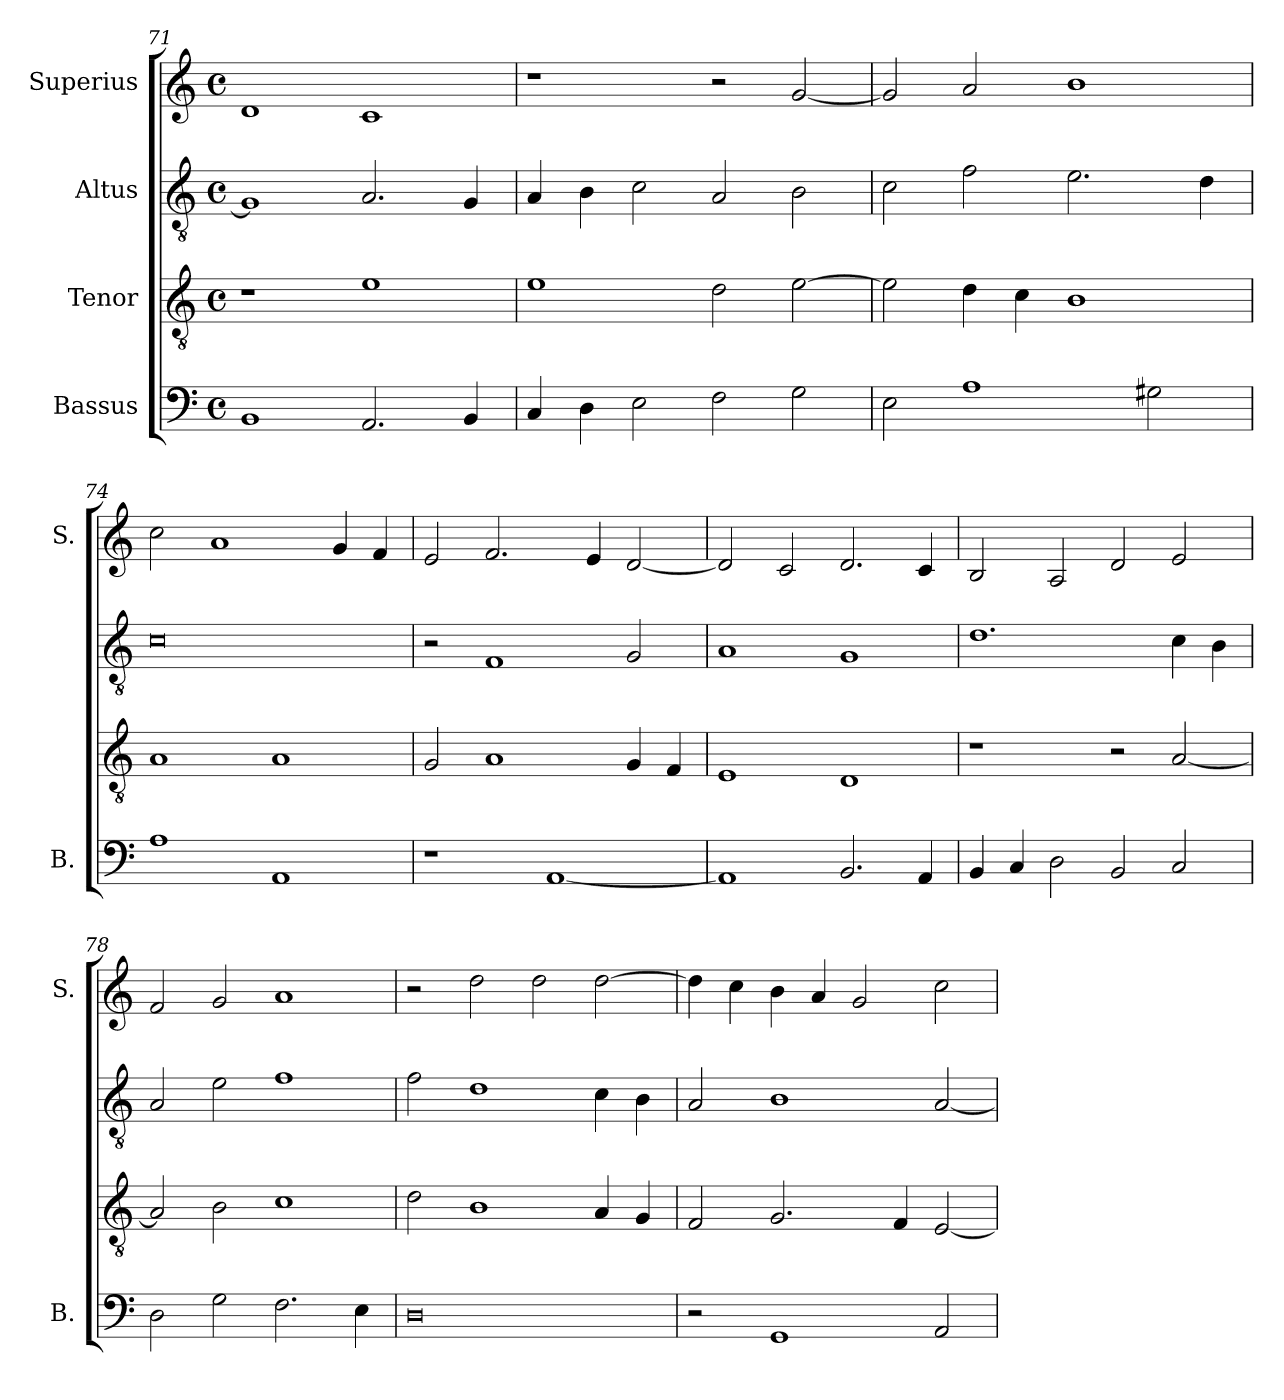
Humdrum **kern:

**kern	**kern	**kern	**kern
*part4	*part3	*part2	*part1
*staff4	*staff3	*staff2	*staff1
*I"Bassus	*I"Tenor	*I"Altus	*I"Superius
*I'B.	*	*	*I'S.
*clefF4	*clefGv2	*clefGv2	*clefG2
*	*ITrd7c12	*ITrd7c12	*
*k[]	*k[]	*k[]	*k[]
*C:	*C:	*C:	*C:
*M4/4	*M4/4	*M4/4	*M4/4
*met(c)	*met(c)	*met(c)	*met(c)
=71	=71	=71	=71
1BBi	1r	1GGi]	1di
2.AAi/	1Ei	2.AAi/	1ci
4BBi/	.	4GGi/	.
=72	=72	=72	=72
4Ci/	1Ei	4AAi/	1r
4Di\	.	4BBi\	.
2Ei\	.	2Ci\	.
2Fi\	2Di\	2AAi/	2r
2Gi\	[>2Ei\	2BBi\	[<2gi/
=73	=73	=73	=73
2Ei\	2Ei\]	2Ci\	2gi/]
1Ai	4Di\	2Fi\	2ai/
.	4Ci\	.	.
.	1BBi	2.Ei\	1bi
2G#Xi\	.	.	.
.	.	4Di\	.
=74	=74	=74	=74
1Ai	1AAi	0Ci	2cci\
.	.	.	1ai
1AAi	1AAi	.	.
.	.	.	4gi/
.	.	.	4fi/
!!LO:LB:g=z
=75	=75	=75	=75
1r	2GGi/	2r	2ei/
.	1AAi	1FFi	2.fi/
[<1AAi	.	.	.
.	.	.	4ei/
.	4GGi/	2GGi/	[<2di/
.	4FFi/	.	.
=76	=76	=76	=76
1AAi]	1EEi	1AAi	2di/]
.	.	.	2ci/
2.BBi/	1DDi	1GGi	2.di/
4AAi/	.	.	4ci/
=77	=77	=77	=77
4BBi/	1r	1.Di	2Bi/
4Ci/	.	.	.
2Di\	.	.	2Ai/
2BBi/	2r	.	2di/
2Ci/	[<2AAi/	4Ci\	2ei/
.	.	4BBi\	.
=78	=78	=78	=78
2Di\	2AAi/]	2AAi/	2fi/
2Gi\	2BBi\	2Ei\	2gi/
2.Fi\	1Ci	1Fi	1ai
4Ei\	.	.	.
!!LO:PB:g=z
=79	=79	=79	=79
0Di	2Di\	2Fi\	2r
.	1BBi	1Di	2ddi\
.	.	.	2ddi\
.	4AAi/	4Ci\	[>2ddi\
.	4GGi/	4BBi\	.
=80	=80	=80	=80
2r	2FFi/	2AAi/	4ddi\]
.	.	.	4cci\
1GGi	2.GGi/	1BBi	4bi\
.	.	.	4ai/
.	.	.	2gi/
.	4FFi/	.	.
2AAi/	[<2EEi/	[<2AAi/	2cci\
=	=	=	=
*-	*-	*-	*-
